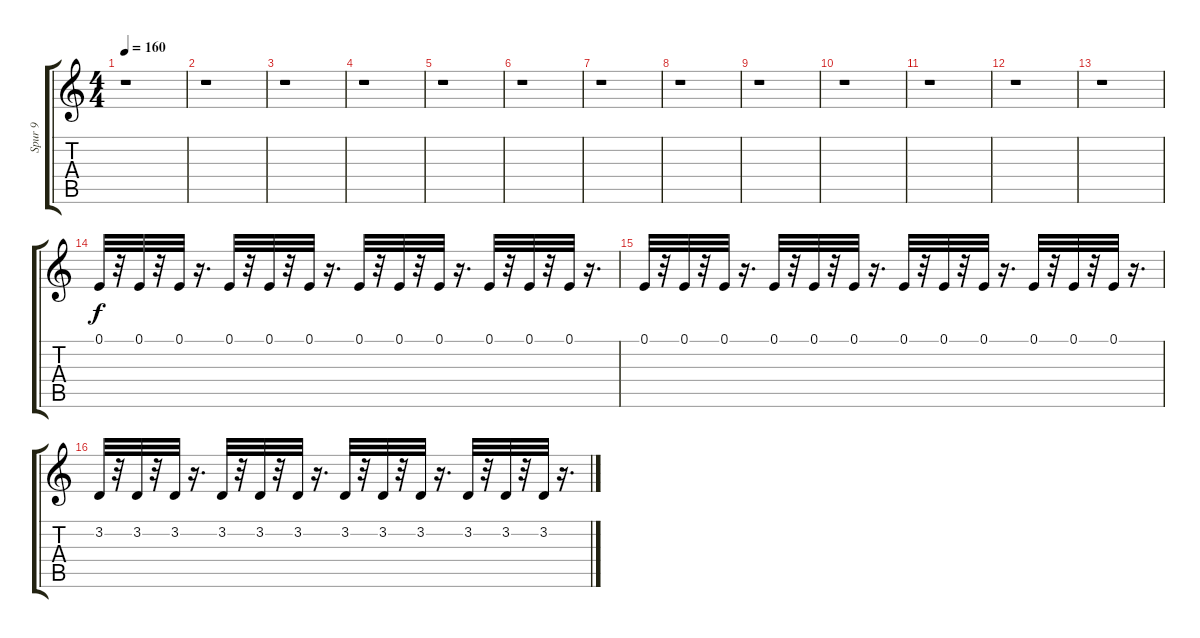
\track ("Spur 9" "Spur 9") {instrument lead8bassandlead}
\staff {score tabs}
\tuning (E4 B3 G3 D3 A2 E2) {hide}
\ts (4 4)
\tempo 160
\clef g2
\ks c
r.1{dy f} |
r.1 |
r.1 |
r.1 |
r.1 |
r.1 |
r.1 |
r.1 |
r.1 |
r.1 |
r.1 |
r.1 |
r.1 |
0.1.32 r.32 0.1.32 r.32 0.1.32 r.16{d} 0.1.32 r.32 0.1.32 r.32 0.1.32 r.16{d} 0.1.32 r.32 0.1.32 r.32 0.1.32 r.16{d} 0.1.32 r.32 0.1.32 r.32 0.1.32 r.16{d} |
0.1.32 r.32 0.1.32 r.32 0.1.32 r.16{d} 0.1.32 r.32 0.1.32 r.32 0.1.32 r.16{d} 0.1.32 r.32 0.1.32 r.32 0.1.32 r.16{d} 0.1.32 r.32 0.1.32 r.32 0.1.32 r.16{d} |
3.2.32 r.32 3.2.32 r.32 3.2.32 r.16{d} 3.2.32 r.32 3.2.32 r.32 3.2.32 r.16{d} 3.2.32 r.32 3.2.32 r.32 3.2.32 r.16{d} 3.2.32 r.32 3.2.32 r.32 3.2.32 r.16{d}
